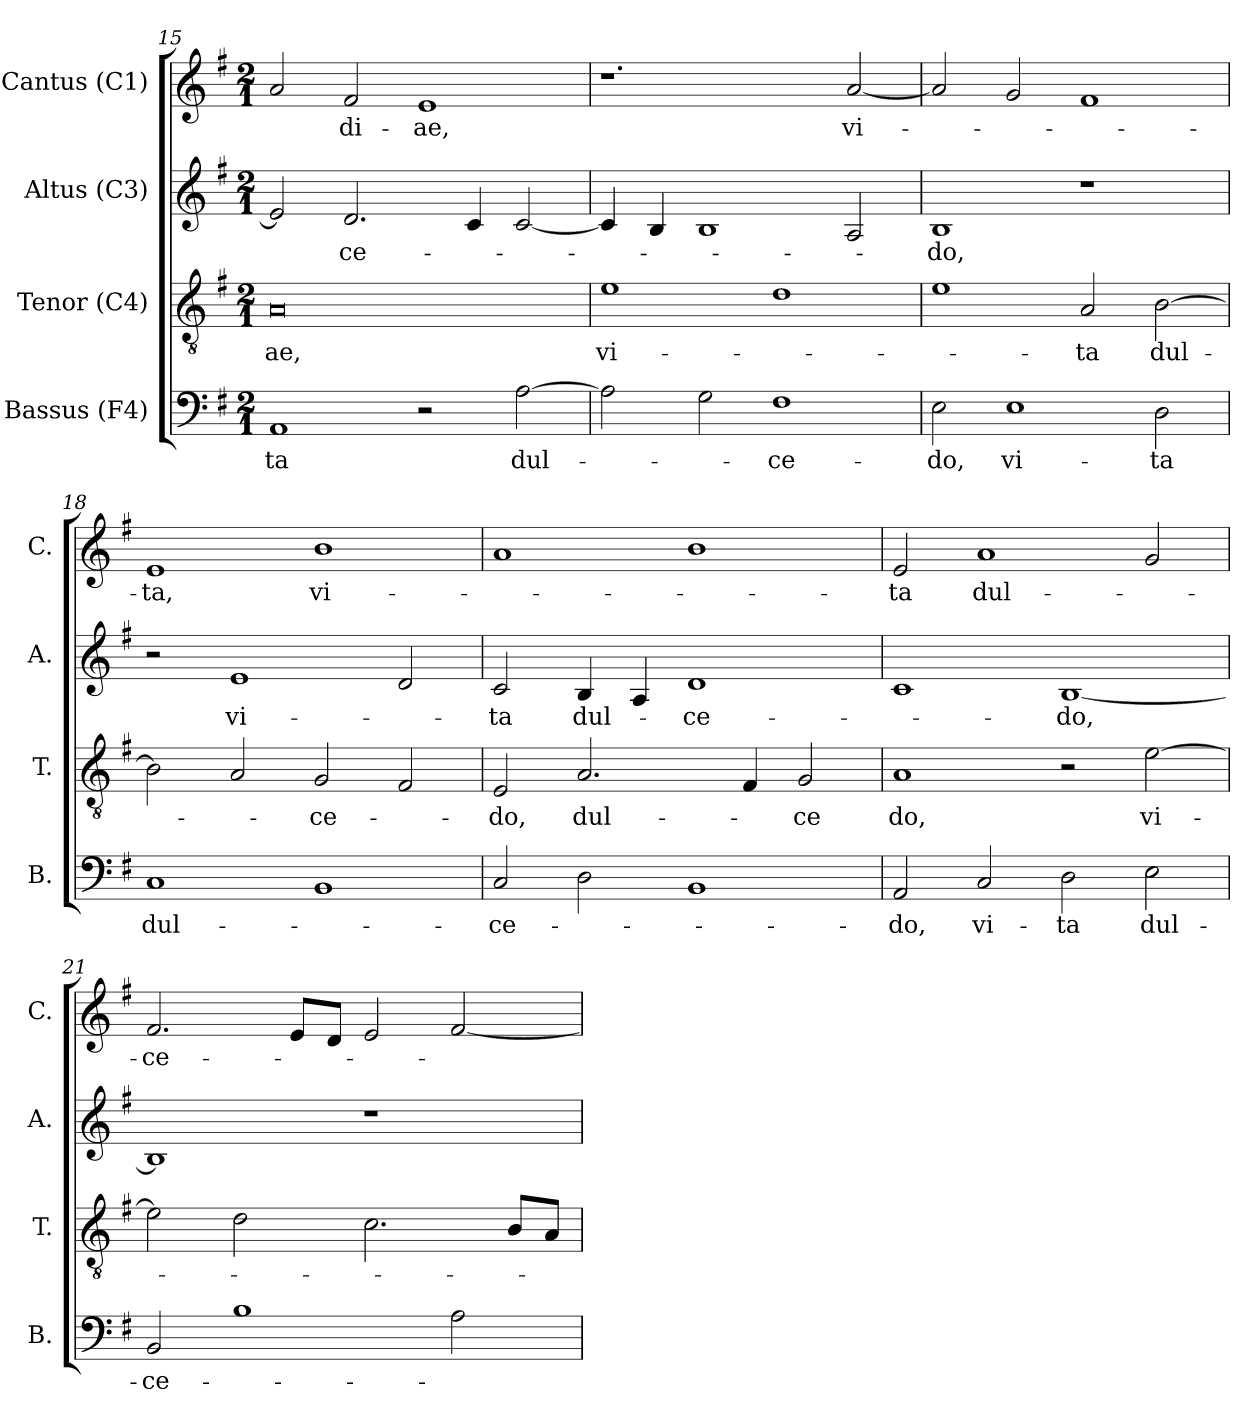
**kern	**text	**kern	**text	**kern	**text	**kern	**text
*part4	*part4	*part3	*part3	*part2	*part2	*part1	*part1
*staff4	*staff4	*staff3	*staff3	*staff2	*staff2	*staff1	*staff1
*I"Bassus (F4)	*	*I"Tenor (C4)	*	*I"Altus (C3)	*	*I"Cantus (C1)	*
*I'B.	*	*I'T.	*	*I'A.	*	*I'C.	*
*clefF4	*	*clefGv2	*	*clefG2	*	*clefG2	*
*	*	*ITrd7c12	*	*ITrd7c12	*	*	*
*k[f#]	*	*k[f#]	*	*k[f#]	*	*k[f#]	*
*G:	*	*G:	*	*G:	*	*G:	*
*M2/1	*	*M2/1	*	*M2/1	*	*M2/1	*
=15	=15	=15	=15	=15	=15	=15	=15
!	!LO:LY:b:color=#000000	!	!	!	!	!	!
!	!	!	!LO:LY:b:color=#000000	!	!	!	!
1AAi	-ta	0AAi	-ae,	2Ei/]	.	2ai/	.
!	!	!	!	!	!LO:LY:b:color=#000000	!	!
!	!	!	!	!	!	!	!LO:LY:b:color=#000000
.	.	.	.	2.Di/	-ce-	2f#i/	-di-
!	!	!	!	!	!	!	!LO:LY:b:color=#000000
2r	.	.	.	.	.	1ei	-ae,
.	.	.	.	4Ci/	.	.	.
!	!LO:LY:b:color=#000000	!	!	!	!	!	!
[2Ai\	dul-	.	.	[2Ci/	.	.	.
=16	=16	=16	=16	=16	=16	=16	=16
!	!	!	!LO:LY:b:color=#000000	!	!	!	!
2Ai\]	.	1Ei	vi-	4Ci/]	.	1.r	.
.	.	.	.	4BBi/	.	.	.
2Gi\	.	.	.	1BBi	.	.	.
!	!LO:LY:b:color=#000000	!	!	!	!	!	!
1F#i	-ce-	1Di	.	.	.	.	.
!	!	!	!	!	!	!	!LO:LY:b:color=#000000
.	.	.	.	2AAi/	.	[2ai/	vi-
=17	=17	=17	=17	=17	=17	=17	=17
!	!LO:LY:b:color=#000000	!	!	!	!	!	!
!	!	!	!	!	!LO:LY:b:color=#000000	!	!
2Ei\	-do,	1Ei	.	1BBi	-do,	2ai/]	.
!	!LO:LY:b:color=#000000	!	!	!	!	!	!
1Ei	vi-	.	.	.	.	2gi/	.
!	!	!	!LO:LY:b:color=#000000	!	!	!	!
.	.	2AAi/	-ta	1r	.	1f#i	.
!	!LO:LY:b:color=#000000	!	!	!	!	!	!
!	!	!	!LO:LY:b:color=#000000	!	!	!	!
2Di\	-ta	[2BBi\	dul-	.	.	.	.
!!LO:LB:g=z
=18	=18	=18	=18	=18	=18	=18	=18
!	!LO:LY:b:color=#000000	!	!	!	!	!	!
!	!	!	!	!	!	!	!LO:LY:b:color=#000000
1Ci	dul-	2BBi\]	.	2r	.	1ei	-ta,
!	!	!	!	!	!LO:LY:b:color=#000000	!	!
.	.	2AAi/	.	1Ei	vi-	.	.
!	!	!	!LO:LY:b:color=#000000	!	!	!	!
!	!	!	!	!	!	!	!LO:LY:b:color=#000000
1BBi	.	2GGi/	-ce-	.	.	1bi	vi-
.	.	2FF#i/	.	2Di/	.	.	.
=19	=19	=19	=19	=19	=19	=19	=19
!	!LO:LY:b:color=#000000	!	!	!	!	!	!
!	!	!	!LO:LY:b:color=#000000	!	!	!	!
!	!	!	!	!	!LO:LY:b:color=#000000	!	!
2Ci/	-ce-	2EEi/	-do,	2Ci/	-ta	1ai	.
!	!	!	!LO:LY:b:color=#000000	!	!	!	!
!	!	!	!	!	!LO:LY:b:color=#000000	!	!
2Di\	.	2.AAi/	dul-	4BBi/	dul-	.	.
.	.	.	.	4AAi/	.	.	.
!	!	!	!	!	!LO:LY:b:color=#000000	!	!
1BBi	.	.	.	1Di	-ce-	1bi	.
.	.	4FF#i/	.	.	.	.	.
!	!	!	!LO:LY:b:color=#000000	!	!	!	!
.	.	2GGi/	-ce	.	.	.	.
=20	=20	=20	=20	=20	=20	=20	=20
!	!LO:LY:b:color=#000000	!	!	!	!	!	!
!	!	!	!LO:LY:b:color=#000000	!	!	!	!
!	!	!	!	!	!	!	!LO:LY:b:color=#000000
2AAi/	-do,	1AAi	do,	1Ci	.	2ei/	-ta
!	!LO:LY:b:color=#000000	!	!	!	!	!	!
!	!	!	!	!	!	!	!LO:LY:b:color=#000000
2Ci/	vi-	.	.	.	.	1ai	dul-
!	!LO:LY:b:color=#000000	!	!	!	!	!	!
!	!	!	!	!	!LO:LY:b:color=#000000	!	!
2Di\	-ta	2r	.	[1BBi	-do,	.	.
!	!LO:LY:b:color=#000000	!	!	!	!	!	!
!	!	!	!LO:LY:b:color=#000000	!	!	!	!
2Ei\	dul-	[2Ei\	vi-	.	.	2gi/	.
=21	=21	=21	=21	=21	=21	=21	=21
!	!LO:LY:b:color=#000000	!	!	!	!	!	!
!	!	!	!	!	!	!	!LO:LY:b:color=#000000
2BBi/	-ce-	2Ei\]	.	1BBi]	.	2.f#i/	-ce-
1Bi	.	2Di\	.	.	.	.	.
.	.	.	.	.	.	8ei/L	.
.	.	.	.	.	.	8di/J	.
.	.	2.Ci\	.	1r	.	2ei/	.
2Ai\	.	.	.	.	.	[2f#i/	.
.	.	8BBi/L	.	.	.	.	.
.	.	8AAi/J	.	.	.	.	.
=	=	=	=	=	=	=	=
*-	*-	*-	*-	*-	*-	*-	*-
